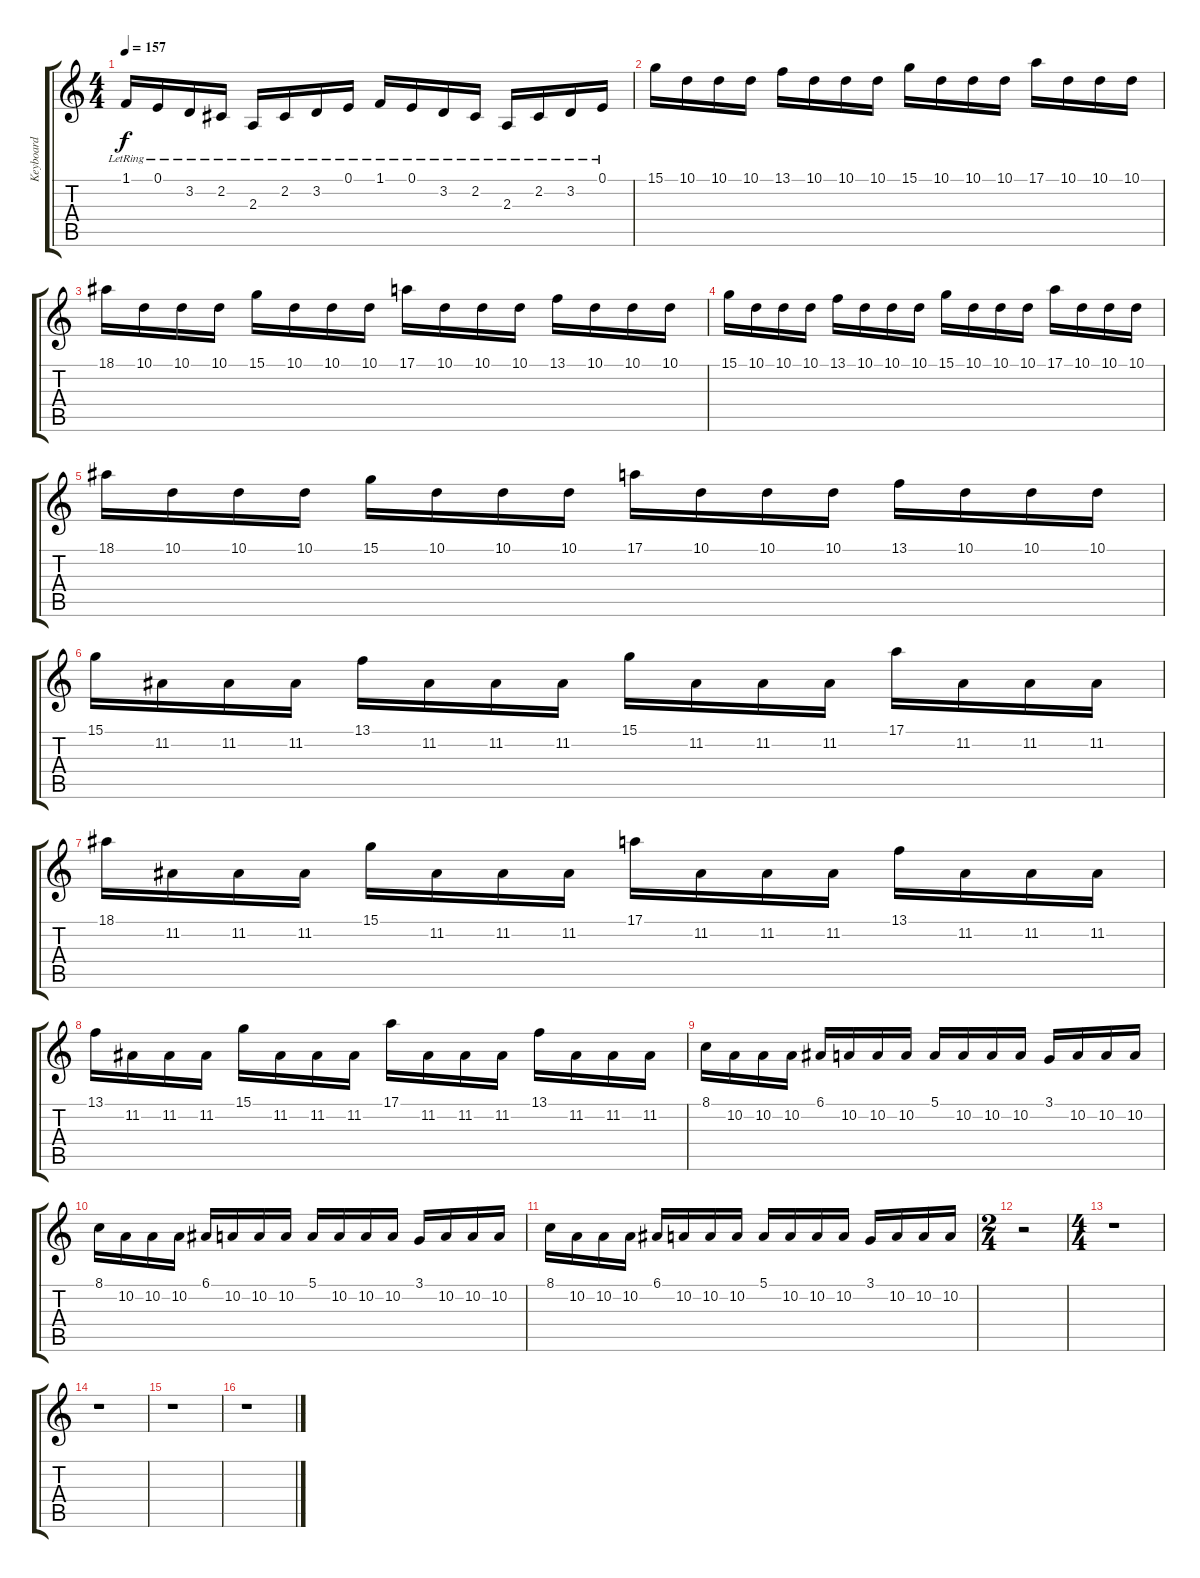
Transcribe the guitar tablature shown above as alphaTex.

\track ("Keyboard" "Keyboard") {instrument harpsichord}
\staff {score tabs}
\tuning (E4 B3 G3 D3 A2 E2) {hide}
\ts (4 4)
\tempo 157
\clef g2
\ks c
1.1{lr}.16{dy f} 0.1{lr}.16 3.2{lr}.16 2.2{lr}.16 2.3{lr}.16 2.2{lr}.16 3.2{lr}.16 0.1{lr}.16 1.1{lr}.16 0.1{lr}.16 3.2{lr}.16 2.2{lr}.16 2.3{lr}.16 2.2{lr}.16 3.2{lr}.16 0.1{lr}.16 |
15.1.16{volume 14 balance 14} 10.1.16 10.1.16 10.1.16 13.1.16 10.1.16 10.1.16 10.1.16 15.1.16 10.1.16 10.1.16 10.1.16 17.1.16 10.1.16 10.1.16 10.1.16 |
18.1.16 10.1.16 10.1.16 10.1.16 15.1.16 10.1.16 10.1.16 10.1.16 17.1.16 10.1.16 10.1.16 10.1.16 13.1.16 10.1.16 10.1.16 10.1.16 |
15.1.16 10.1.16 10.1.16 10.1.16 13.1.16 10.1.16 10.1.16 10.1.16 15.1.16 10.1.16 10.1.16 10.1.16 17.1.16 10.1.16 10.1.16 10.1.16 |
18.1.16 10.1.16 10.1.16 10.1.16 15.1.16 10.1.16 10.1.16 10.1.16 17.1.16 10.1.16 10.1.16 10.1.16 13.1.16 10.1.16 10.1.16 10.1.16 |
15.1.16 11.2.16 11.2.16 11.2.16 13.1.16 11.2.16 11.2.16 11.2.16 15.1.16 11.2.16 11.2.16 11.2.16 17.1.16 11.2.16 11.2.16 11.2.16 |
18.1.16 11.2.16 11.2.16 11.2.16 15.1.16 11.2.16 11.2.16 11.2.16 17.1.16 11.2.16 11.2.16 11.2.16 13.1.16 11.2.16 11.2.16 11.2.16 |
13.1.16 11.2.16 11.2.16 11.2.16 15.1.16 11.2.16 11.2.16 11.2.16 17.1.16 11.2.16 11.2.16 11.2.16 13.1.16 11.2.16 11.2.16 11.2.16 |
8.1.16 10.2.16 10.2.16 10.2.16 6.1.16 10.2.16 10.2.16 10.2.16 5.1.16 10.2.16 10.2.16 10.2.16 3.1.16 10.2.16 10.2.16 10.2.16 |
8.1.16 10.2.16 10.2.16 10.2.16 6.1.16 10.2.16 10.2.16 10.2.16 5.1.16 10.2.16 10.2.16 10.2.16 3.1.16 10.2.16 10.2.16 10.2.16 |
8.1.16 10.2.16 10.2.16 10.2.16 6.1.16 10.2.16 10.2.16 10.2.16 5.1.16 10.2.16 10.2.16 10.2.16 3.1.16 10.2.16 10.2.16 10.2.16 |
\ts (2 4)
r.2 |
\ts (4 4)
r.1 |
r.1 |
r.1 |
r.1
